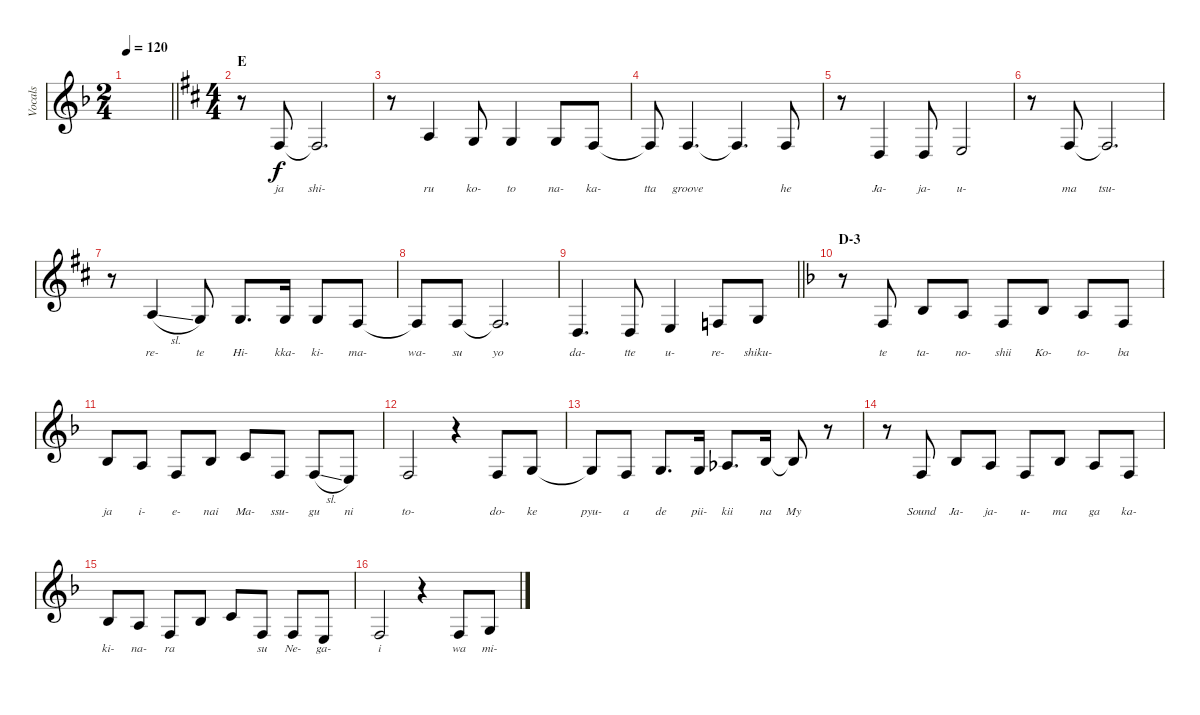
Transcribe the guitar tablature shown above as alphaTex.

\track ("Vocals" "Vocals") {instrument violin}
\staff {score}
\tuning (E4 B3 G3 D3 A2 E2) {hide}
\ts (2 4)
\tempo 120
\clef g2
\barLineRight lightlight
\ks f
|
\ts (4 4)
\section ("" "E")
\ks d
r.8 4.4.8{lyrics (0 "ja") lyrics (1 "") lyrics (2 "") lyrics (3 "") lyrics (4 "")} 4.4{t}.2{d lyrics (0 "shi-") lyrics (1 "") lyrics (2 "") lyrics (3 "") lyrics (4 "")} |
r.8 2.3.4{lyrics (0 "ru") lyrics (1 "") lyrics (2 "") lyrics (3 "") lyrics (4 "")} 0.3.8{lyrics (0 "ko-") lyrics (1 "") lyrics (2 "") lyrics (3 "") lyrics (4 "")} 0.3.4{lyrics (0 "to") lyrics (1 "") lyrics (2 "") lyrics (3 "") lyrics (4 "")} 0.3.8{lyrics (0 "na-") lyrics (1 "") lyrics (2 "") lyrics (3 "") lyrics (4 "")} 4.4.8{lyrics (0 "ka-") lyrics (1 "") lyrics (2 "") lyrics (3 "") lyrics (4 "")} |
4.4{t}.8{lyrics (0 "tta") lyrics (1 "") lyrics (2 "") lyrics (3 "") lyrics (4 "")} 4.4.4{d lyrics (0 "groove") lyrics (1 "") lyrics (2 "") lyrics (3 "") lyrics (4 "")} 4.4{t}.4{d lyrics (0 "") lyrics (1 "") lyrics (2 "") lyrics (3 "") lyrics (4 "")} 4.4.8{lyrics (0 "he") lyrics (1 "") lyrics (2 "") lyrics (3 "") lyrics (4 "")} |
r.8 0.4.4{lyrics (0 "Ja-") lyrics (1 "") lyrics (2 "") lyrics (3 "") lyrics (4 "")} 0.4.8{lyrics (0 "ja-") lyrics (1 "") lyrics (2 "") lyrics (3 "") lyrics (4 "")} 2.4.2{lyrics (0 "u-") lyrics (1 "") lyrics (2 "") lyrics (3 "") lyrics (4 "")} |
r.8 4.4.8{lyrics (0 "ma") lyrics (1 "") lyrics (2 "") lyrics (3 "") lyrics (4 "")} 4.4{t}.2{d lyrics (0 "tsu-") lyrics (1 "") lyrics (2 "") lyrics (3 "") lyrics (4 "")} |
r.8 2.3{sl}.4{lyrics (0 "re-") lyrics (1 "") lyrics (2 "") lyrics (3 "") lyrics (4 "")} 0.3.8{lyrics (0 "te") lyrics (1 "") lyrics (2 "") lyrics (3 "") lyrics (4 "")} 0.3.8{d lyrics (0 "Hi-") lyrics (1 "") lyrics (2 "") lyrics (3 "") lyrics (4 "")} 0.3.16{lyrics (0 "kka-") lyrics (1 "") lyrics (2 "") lyrics (3 "") lyrics (4 "")} 0.3.8{lyrics (0 "ki-") lyrics (1 "") lyrics (2 "") lyrics (3 "") lyrics (4 "")} 4.4.8{lyrics (0 "ma-") lyrics (1 "") lyrics (2 "") lyrics (3 "") lyrics (4 "")} |
4.4{t}.8{lyrics (0 "wa-") lyrics (1 "") lyrics (2 "") lyrics (3 "") lyrics (4 "")} 4.4.8{lyrics (0 "su") lyrics (1 "") lyrics (2 "") lyrics (3 "") lyrics (4 "")} 4.4{t}.2{d lyrics (0 "yo") lyrics (1 "") lyrics (2 "") lyrics (3 "") lyrics (4 "")} |
\barLineRight lightlight
0.4.4{d lyrics (0 "da-") lyrics (1 "") lyrics (2 "") lyrics (3 "") lyrics (4 "")} 5.5.8{lyrics (0 "tte") lyrics (1 "") lyrics (2 "") lyrics (3 "") lyrics (4 "")} 7.5.4{lyrics (0 "u-") lyrics (1 "") lyrics (2 "") lyrics (3 "") lyrics (4 "")} 3.4.8{lyrics (0 "re-") lyrics (1 "") lyrics (2 "") lyrics (3 "") lyrics (4 "")} 0.3.8{lyrics (0 "shiku-") lyrics (1 "") lyrics (2 "") lyrics (3 "") lyrics (4 "")} |
\section ("" "D-3")
\ks f
r.8 3.4.8{lyrics (0 "te") lyrics (1 "") lyrics (2 "") lyrics (3 "") lyrics (4 "")} 3.3.8{lyrics (0 "ta-") lyrics (1 "") lyrics (2 "") lyrics (3 "") lyrics (4 "")} 2.3.8{lyrics (0 "no-") lyrics (1 "") lyrics (2 "") lyrics (3 "") lyrics (4 "")} 3.4.8{lyrics (0 "shii") lyrics (1 "") lyrics (2 "") lyrics (3 "") lyrics (4 "")} 3.3.8{lyrics (0 "Ko-") lyrics (1 "") lyrics (2 "") lyrics (3 "") lyrics (4 "")} 2.3.8{lyrics (0 "to-") lyrics (1 "") lyrics (2 "") lyrics (3 "") lyrics (4 "")} 3.4.8{lyrics (0 "ba") lyrics (1 "") lyrics (2 "") lyrics (3 "") lyrics (4 "")} |
3.3.8{lyrics (0 "ja") lyrics (1 "") lyrics (2 "") lyrics (3 "") lyrics (4 "")} 2.3.8{lyrics (0 "i-") lyrics (1 "") lyrics (2 "") lyrics (3 "") lyrics (4 "")} 3.4.8{lyrics (0 "e-") lyrics (1 "") lyrics (2 "") lyrics (3 "") lyrics (4 "")} 3.3.8{lyrics (0 "nai") lyrics (1 "") lyrics (2 "") lyrics (3 "") lyrics (4 "")} 1.2.8{lyrics (0 "Ma-") lyrics (1 "") lyrics (2 "") lyrics (3 "") lyrics (4 "")} 3.4.8{lyrics (0 "ssu-") lyrics (1 "") lyrics (2 "") lyrics (3 "") lyrics (4 "")} 3.4{sl}.8{lyrics (0 "gu") lyrics (1 "") lyrics (2 "") lyrics (3 "") lyrics (4 "")} 2.4.8{lyrics (0 "ni") lyrics (1 "") lyrics (2 "") lyrics (3 "") lyrics (4 "")} |
3.4.2{lyrics (0 "to-") lyrics (1 "") lyrics (2 "") lyrics (3 "") lyrics (4 "")} r.4 3.4.8{lyrics (0 "do-") lyrics (1 "") lyrics (2 "") lyrics (3 "") lyrics (4 "")} 0.3.8{lyrics (0 "ke") lyrics (1 "") lyrics (2 "") lyrics (3 "") lyrics (4 "")} |
0.3{t}.8{lyrics (0 "pyu-") lyrics (1 "") lyrics (2 "") lyrics (3 "") lyrics (4 "")} 3.4.8{lyrics (0 "a") lyrics (1 "") lyrics (2 "") lyrics (3 "") lyrics (4 "")} 0.3.8{d lyrics (0 "de") lyrics (1 "") lyrics (2 "") lyrics (3 "") lyrics (4 "")} 0.3.16{lyrics (0 "pii-") lyrics (1 "") lyrics (2 "") lyrics (3 "") lyrics (4 "")} 1.3.8{d lyrics (0 "kii") lyrics (1 "") lyrics (2 "") lyrics (3 "") lyrics (4 "")} 3.3.16{lyrics (0 "na") lyrics (1 "") lyrics (2 "") lyrics (3 "") lyrics (4 "")} 3.3{t}.8{lyrics (0 "My") lyrics (1 "") lyrics (2 "") lyrics (3 "") lyrics (4 "")} r.8 |
r.8 3.4.8{lyrics (0 "Sound") lyrics (1 "") lyrics (2 "") lyrics (3 "") lyrics (4 "")} 3.3.8{lyrics (0 "Ja-") lyrics (1 "") lyrics (2 "") lyrics (3 "") lyrics (4 "")} 2.3.8{lyrics (0 "ja-") lyrics (1 "") lyrics (2 "") lyrics (3 "") lyrics (4 "")} 3.4.8{lyrics (0 "u-") lyrics (1 "") lyrics (2 "") lyrics (3 "") lyrics (4 "")} 3.3.8{lyrics (0 "ma") lyrics (1 "") lyrics (2 "") lyrics (3 "") lyrics (4 "")} 2.3.8{lyrics (0 "ga") lyrics (1 "") lyrics (2 "") lyrics (3 "") lyrics (4 "")} 3.4.8{lyrics (0 "ka-") lyrics (1 "") lyrics (2 "") lyrics (3 "") lyrics (4 "")} |
3.3.8{lyrics (0 "ki-") lyrics (1 "") lyrics (2 "") lyrics (3 "") lyrics (4 "")} 2.3.8{lyrics (0 "na-") lyrics (1 "") lyrics (2 "") lyrics (3 "") lyrics (4 "")} 3.4.8{lyrics (0 "ra") lyrics (1 "") lyrics (2 "") lyrics (3 "") lyrics (4 "")} 3.3.8{lyrics (0 "") lyrics (1 "") lyrics (2 "") lyrics (3 "") lyrics (4 "")} 1.2.8{lyrics (0 "") lyrics (1 "") lyrics (2 "") lyrics (3 "") lyrics (4 "")} 3.4.8{lyrics (0 "su") lyrics (1 "") lyrics (2 "") lyrics (3 "") lyrics (4 "")} 3.4.8{lyrics (0 "Ne-") lyrics (1 "") lyrics (2 "") lyrics (3 "") lyrics (4 "")} 2.4.8{lyrics (0 "ga-") lyrics (1 "") lyrics (2 "") lyrics (3 "") lyrics (4 "")} |
3.4.2{lyrics (0 "i") lyrics (1 "") lyrics (2 "") lyrics (3 "") lyrics (4 "")} r.4 3.4.8{lyrics (0 "wa") lyrics (1 "") lyrics (2 "") lyrics (3 "") lyrics (4 "")} 0.3.8{lyrics (0 "mi-") lyrics (1 "") lyrics (2 "") lyrics (3 "") lyrics (4 "")}
